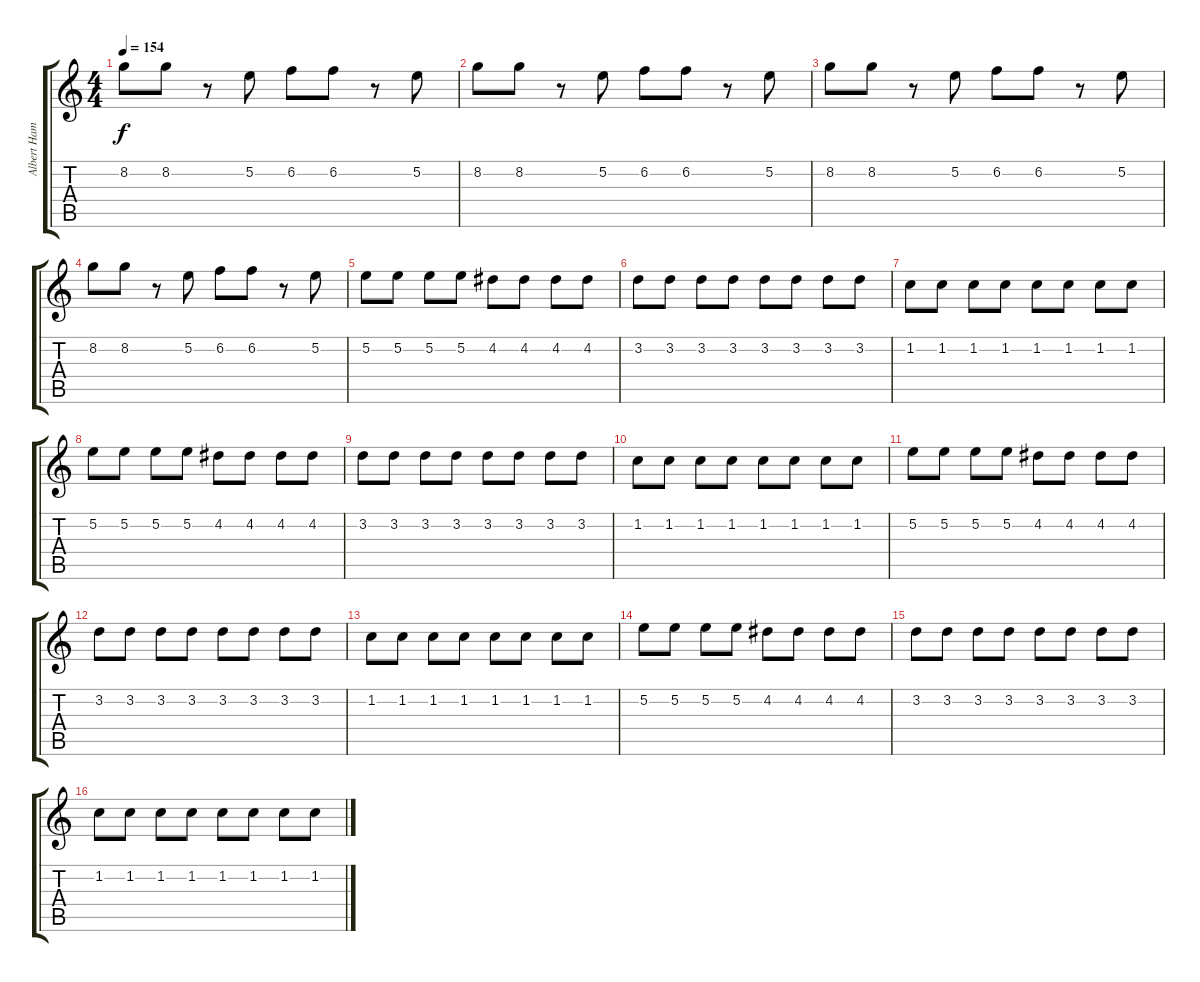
\track ("Albert Hammond Jr." "Albert Ham") {instrument overdrivenguitar}
\staff {score tabs}
\tuning (E4 B3 G3 D3 A2 E2) {hide}
\ts (4 4)
\tempo 154
\clef g2
\ks c
8.2.8{dy f} 8.2.8 r.8 5.2.8 6.2.8 6.2.8 r.8 5.2.8 |
8.2.8 8.2.8 r.8 5.2.8 6.2.8 6.2.8 r.8 5.2.8 |
8.2.8 8.2.8 r.8 5.2.8 6.2.8 6.2.8 r.8 5.2.8 |
8.2.8 8.2.8 r.8 5.2.8 6.2.8 6.2.8 r.8 5.2.8 |
5.2.8 5.2.8 5.2.8 5.2.8 4.2.8 4.2.8 4.2.8 4.2.8 |
3.2.8 3.2.8 3.2.8 3.2.8 3.2.8 3.2.8 3.2.8 3.2.8 |
1.2.8 1.2.8 1.2.8 1.2.8 1.2.8 1.2.8 1.2.8 1.2.8 |
5.2.8 5.2.8 5.2.8 5.2.8 4.2.8 4.2.8 4.2.8 4.2.8 |
3.2.8 3.2.8 3.2.8 3.2.8 3.2.8 3.2.8 3.2.8 3.2.8 |
1.2.8 1.2.8 1.2.8 1.2.8 1.2.8 1.2.8 1.2.8 1.2.8 |
5.2.8 5.2.8 5.2.8 5.2.8 4.2.8 4.2.8 4.2.8 4.2.8 |
3.2.8 3.2.8 3.2.8 3.2.8 3.2.8 3.2.8 3.2.8 3.2.8 |
1.2.8 1.2.8 1.2.8 1.2.8 1.2.8 1.2.8 1.2.8 1.2.8 |
5.2.8 5.2.8 5.2.8 5.2.8 4.2.8 4.2.8 4.2.8 4.2.8 |
3.2.8 3.2.8 3.2.8 3.2.8 3.2.8 3.2.8 3.2.8 3.2.8 |
1.2.8 1.2.8 1.2.8 1.2.8 1.2.8 1.2.8 1.2.8 1.2.8
